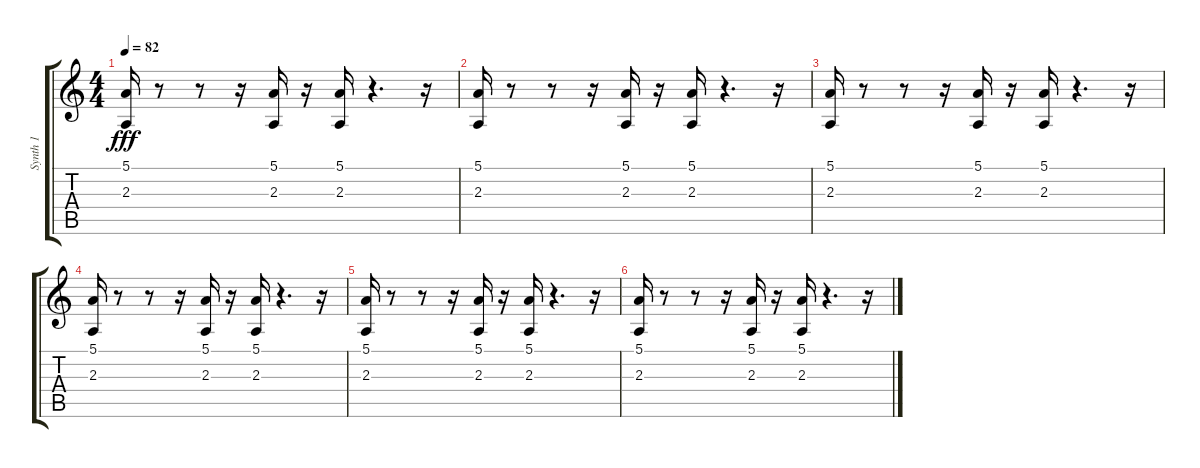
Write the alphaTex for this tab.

\track ("Synth 1" "Synth 1") {instrument pad7halo}
\staff {score tabs}
\tuning (E4 B3 G3 D3 A2 E2) {hide}
\ts (4 4)
\tempo 82
\clef g2
\ks c
(5.1 2.3).16{dy fff} r.8 r.8 r.16 (5.1 2.3).16 r.16 (5.1 2.3).16 r.4{d} r.16 |
(5.1 2.3).16 r.8 r.8 r.16 (5.1 2.3).16 r.16 (5.1 2.3).16 r.4{d} r.16 |
(5.1 2.3).16 r.8 r.8 r.16 (5.1 2.3).16 r.16 (5.1 2.3).16 r.4{d} r.16 |
(5.1 2.3).16 r.8 r.8 r.16 (5.1 2.3).16 r.16 (5.1 2.3).16 r.4{d} r.16 |
(5.1 2.3).16 r.8 r.8 r.16 (5.1 2.3).16 r.16 (5.1 2.3).16 r.4{d} r.16 |
(5.1 2.3).16 r.8 r.8 r.16 (5.1 2.3).16 r.16 (5.1 2.3).16 r.4{d} r.16
